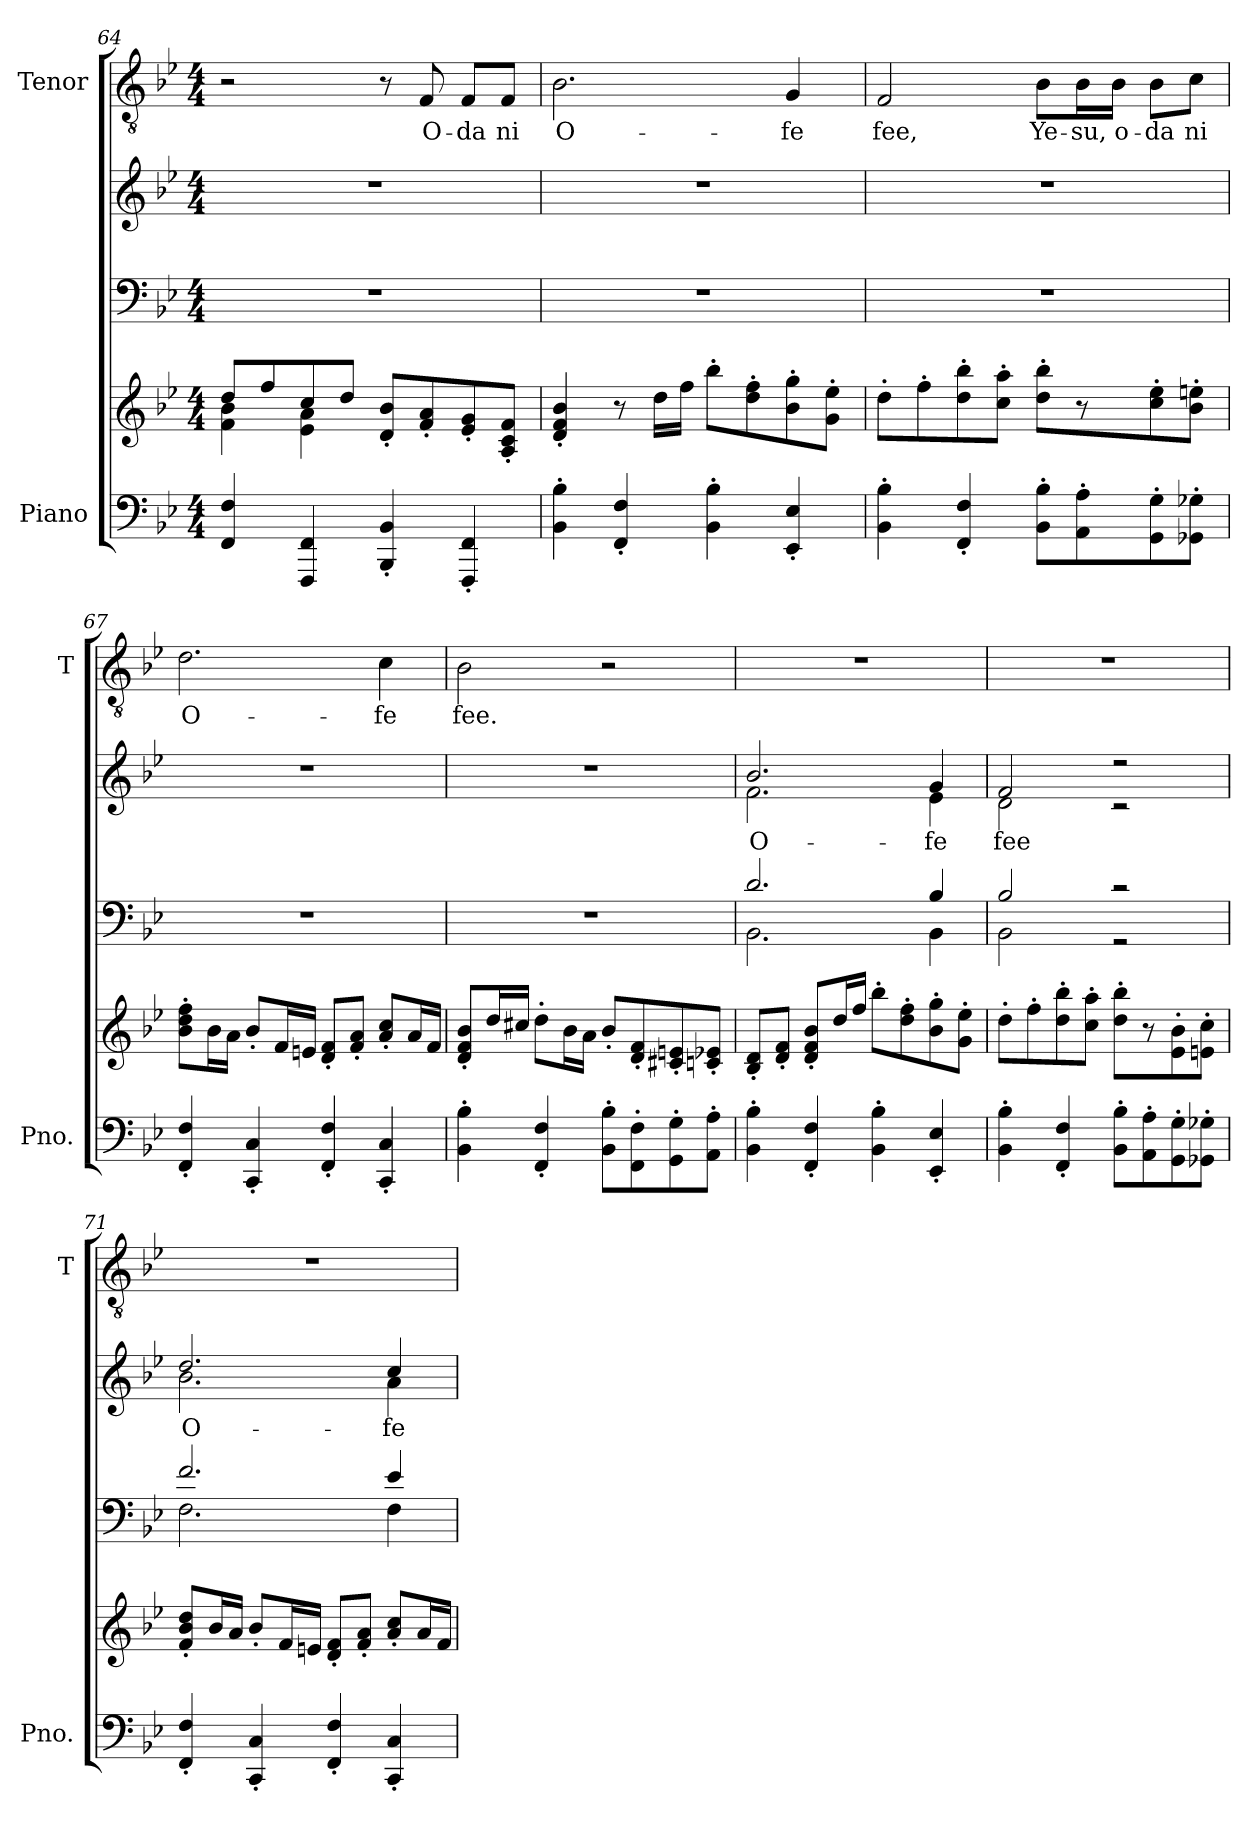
**kern	**kern	**kern	**kern	**text	**kern	**text
*part3	*part3	*part2	*part2	*part2	*part1	*part1
*staff5	*staff4	*staff3	*staff2	*staff2	*staff1	*staff1
*I"Piano	*	*	*	*	*I"Tenor	*
*I'Pno.	*	*	*	*	*I'T	*
!!LO:LB:g=z
*clefF4	*clefG2	*clefF4	*clefG2	*	*clefGv2	*
*k[b-e-]	*k[b-e-]	*k[b-e-]	*k[b-e-]	*	*k[b-e-]	*
*B-:	*B-:	*B-:	*B-:	*	*B-:	*
*M4/4	*M4/4	*M4/4	*M4/4	*	*M4/4	*
=64	=64	=64	=64	=64	=64	=64
*	*^	*	*	*	*	*
4FF/ 4F/	8dd/L	4f\ 4b-\	1r	1r	.	2r	.
.	8ff/	.	.	.	.	.	.
4FFF/ 4FF/	8cc/	4e-\ 4a\	.	.	.	.	.
.	8dd/J	.	.	.	.	.	.
4BBB-/'> 4BB-/'>	8d/'> 8b-/'>L	2ryy	.	.	.	8r	.
!	!	!	!	!	!	!	!LO:LY:b
.	8f/'> 8a/'>	.	.	.	.	8F/	O-
!	!	!	!	!	!	!	!LO:LY:b
4FFF/'> 4FF/'>	8e-/'> 8g/'>	.	.	.	.	8F/L	-da
!	!	!	!	!	!	!	!LO:LY:b
.	8A/'> 8c/'> 8f/'>J	.	.	.	.	8F/J	ni
*	*v	*v	*	*	*	*	*
=65	=65	=65	=65	=65	=65	=65
!	!	!	!	!	!	!LO:LY:b
4BB-\'< 4B-\'<	4d/'> 4f/'> 4b-/'>	1r	1r	.	2.B-\	O-
4FF/'> 4F/'>	8r	.	.	.	.	.
.	16dd\LL	.	.	.	.	.
.	16ff\JJ	.	.	.	.	.
4BB-\'< 4B-\'<	8bb-'<\L	.	.	.	.	.
.	8dd\'< 8ff\'<	.	.	.	.	.
!	!	!	!	!	!	!LO:LY:b
4EE-/'> 4E-/'>	8b-\'< 8gg\'<	.	.	.	4G/	-fe
.	8g\'< 8ee-\'<J	.	.	.	.	.
=66	=66	=66	=66	=66	=66	=66
!	!	!	!	!	!	!LO:LY:b
4BB-\'< 4B-\'<	8dd'<\L	1r	1r	.	2F/	fee,
.	8ff'<\	.	.	.	.	.
4FF/'> 4F/'>	8dd\'< 8bb-\'<	.	.	.	.	.
.	8cc\'< 8aa\'<J	.	.	.	.	.
!	!	!	!	!	!	!LO:LY:b
8BB-\'< 8B-\'<L	8dd\'< 8bb-\'<L	.	.	.	8B-\L	Ye-
!	!	!	!	!	!	!LO:LY:b
8AA\'< 8A\'<	8r	.	.	.	16B-\L	-su,
!	!	!	!	!	!	!LO:LY:b
.	.	.	.	.	16B-\JJ	o-
!	!	!	!	!	!	!LO:LY:b
8GG\'< 8G\'<	8cc\'< 8ee-\'<	.	.	.	8B-\L	-da
!	!	!	!	!	!	!LO:LY:b
8GG-X\'< 8G-X\'<J	8b-\'< 8een\'<J	.	.	.	8c\J	ni
=67	=67	=67	=67	=67	=67	=67
!	!	!	!	!	!	!LO:LY:b
4FF/'> 4F/'>	8b-\'< 8dd\'< 8ff\'<L	1r	1r	.	2.d\	O-
.	16b-\L	.	.	.	.	.
.	16a\JJ	.	.	.	.	.
4CC/'> 4C/'>	8b-'>/L	.	.	.	.	.
.	16f/L	.	.	.	.	.
.	16en/JJ	.	.	.	.	.
4FF/'> 4F/'>	8d/'> 8f/'>L	.	.	.	.	.
.	8f/'> 8a/'>J	.	.	.	.	.
!	!	!	!	!	!	!LO:LY:b
4CC/'> 4C/'>	8a/'> 8cc/'>L	.	.	.	4c\	-fe
.	16a/L	.	.	.	.	.
.	16f/JJ	.	.	.	.	.
!!LO:PB:g=z
=68	=68	=68	=68	=68	=68	=68
!	!	!	!	!	!	!LO:LY:b
4BB-\'< 4B-\'<	8d/'> 8f/'> 8b-/'>L	1r	1r	.	2B-\	fee.
.	16dd/L	.	.	.	.	.
.	16cc#X/JJ	.	.	.	.	.
4FF/'> 4F/'>	8dd'<\L	.	.	.	.	.
.	16b-\L	.	.	.	.	.
.	16a\JJ	.	.	.	.	.
8BB-\'< 8B-\'<L	8b-'>/L	.	.	.	2r	.
8FF\'< 8F\'<	8d/'> 8f/'>	.	.	.	.	.
8GG\'< 8G\'<	8c#X/'> 8en/'>	.	.	.	.	.
8AA\'< 8A\'<J	8cn/'> 8e-X/'>J	.	.	.	.	.
=69	=69	=69	=69	=69	=69	=69
*	*	*^	*	*	*	*
!	!	!	!	!	!LO:LY:b	!	!
*	*	*	*	*^	*	*	*
4BB-\'< 4B-\'<	8B-/'> 8d/'>L	2.d/	2.BB-\	2.b-/	2.f\	O-	1r	.
.	8d/'> 8f/'>J	.	.	.	.	.	.	.
4FF/'> 4F/'>	8d/'> 8f/'> 8b-/'>L	.	.	.	.	.	.	.
.	16dd/L	.	.	.	.	.	.	.
.	16ff/JJ	.	.	.	.	.	.	.
4BB-\'< 4B-\'<	8bb-'<\L	.	.	.	.	.	.	.
.	8dd\'< 8ff\'<	.	.	.	.	.	.	.
!	!	!	!	!	!	!LO:LY:b	!	!
4EE-/'> 4E-/'>	8b-\'< 8gg\'<	4B-/	4BB-\	4g/	4e-\	-fe	.	.
.	8g\'< 8ee-\'<J	.	.	.	.	.	.	.
=70	=70	=70	=70	=70	=70	=70	=70	=70
!	!	!	!	!	!	!LO:LY:b	!	!
4BB-\'< 4B-\'<	8dd'<\L	2B-/	2BB-\	2f/	2d\	fee	1r	.
.	8ff'<\	.	.	.	.	.	.	.
4FF/'> 4F/'>	8dd\'< 8bb-\'<	.	.	.	.	.	.	.
.	8cc\'< 8aa\'<J	.	.	.	.	.	.	.
8BB-\'< 8B-\'<L	8dd\'< 8bb-\'<L	2r	2r	2r	2r	.	.	.
8AA\'< 8A\'<	8r	.	.	.	.	.	.	.
8GG\'< 8G\'<	8e-\'< 8b-\'<	.	.	.	.	.	.	.
8GG-X\'< 8G-X\'<J	8en\'< 8cc\'<J	.	.	.	.	.	.	.
=71	=71	=71	=71	=71	=71	=71	=71	=71
!	!	!	!	!	!	!LO:LY:b	!	!
4FF/'> 4F/'>	8f/'> 8b-/'> 8dd/'>L	2.f/	2.F\	2.dd/	2.b-\	O-	1r	.
.	16b-/L	.	.	.	.	.	.	.
.	16a/JJ	.	.	.	.	.	.	.
4CC/'> 4C/'>	8b-'>/L	.	.	.	.	.	.	.
.	16f/L	.	.	.	.	.	.	.
.	16en/JJ	.	.	.	.	.	.	.
4FF/'> 4F/'>	8d/'> 8f/'>L	.	.	.	.	.	.	.
.	8f/'> 8a/'>J	.	.	.	.	.	.	.
!	!	!	!	!	!	!LO:LY:b	!	!
4CC/'> 4C/'>	8a/'> 8cc/'>L	4e-/	4F\	4cc/	4a\	-fe	.	.
.	16a/L	.	.	.	.	.	.	.
.	16f/JJ	.	.	.	.	.	.	.
*	*	*v	*v	*	*	*	*	*
*	*	*	*v	*v	*	*	*
=	=	=	=	=	=	=
*-	*-	*-	*-	*-	*-	*-
